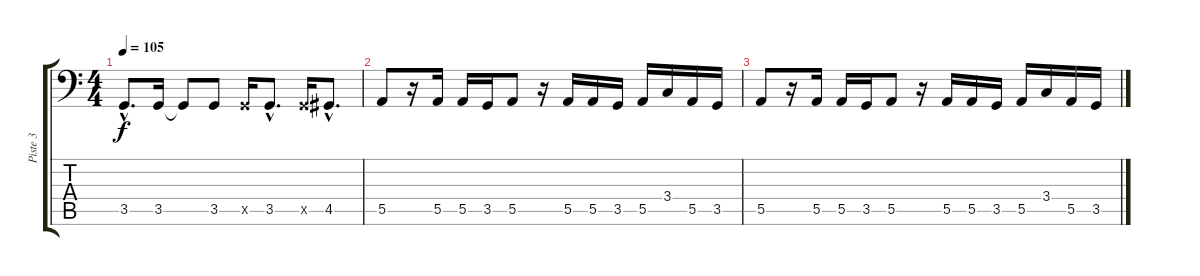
\track ("Piste 3" "Piste 3") {instrument slapbass2}
\staff {score tabs}
\tuning (C3 G2 D2 A1 E1 B0) {hide}
\ts (4 4)
\tempo 105
\clef f4
\ks c
3.5{hac}.8{d dy f} 3.5.16 3.5{t}.8 3.5.8 3.5{x}.16 3.5{hac}.8{d} 3.5{x}.16 4.5{hac}.8{d} |
5.5.8 r.16 5.5.16 5.5.16 3.5.16 5.5.8 r.16 5.5.16 5.5.16 3.5.16 5.5.16 3.4.16 5.5.16 3.5.16 |
5.5.8 r.16 5.5.16 5.5.16 3.5.16 5.5.8 r.16 5.5.16 5.5.16 3.5.16 5.5.16 3.4.16 5.5.16 3.5.16
